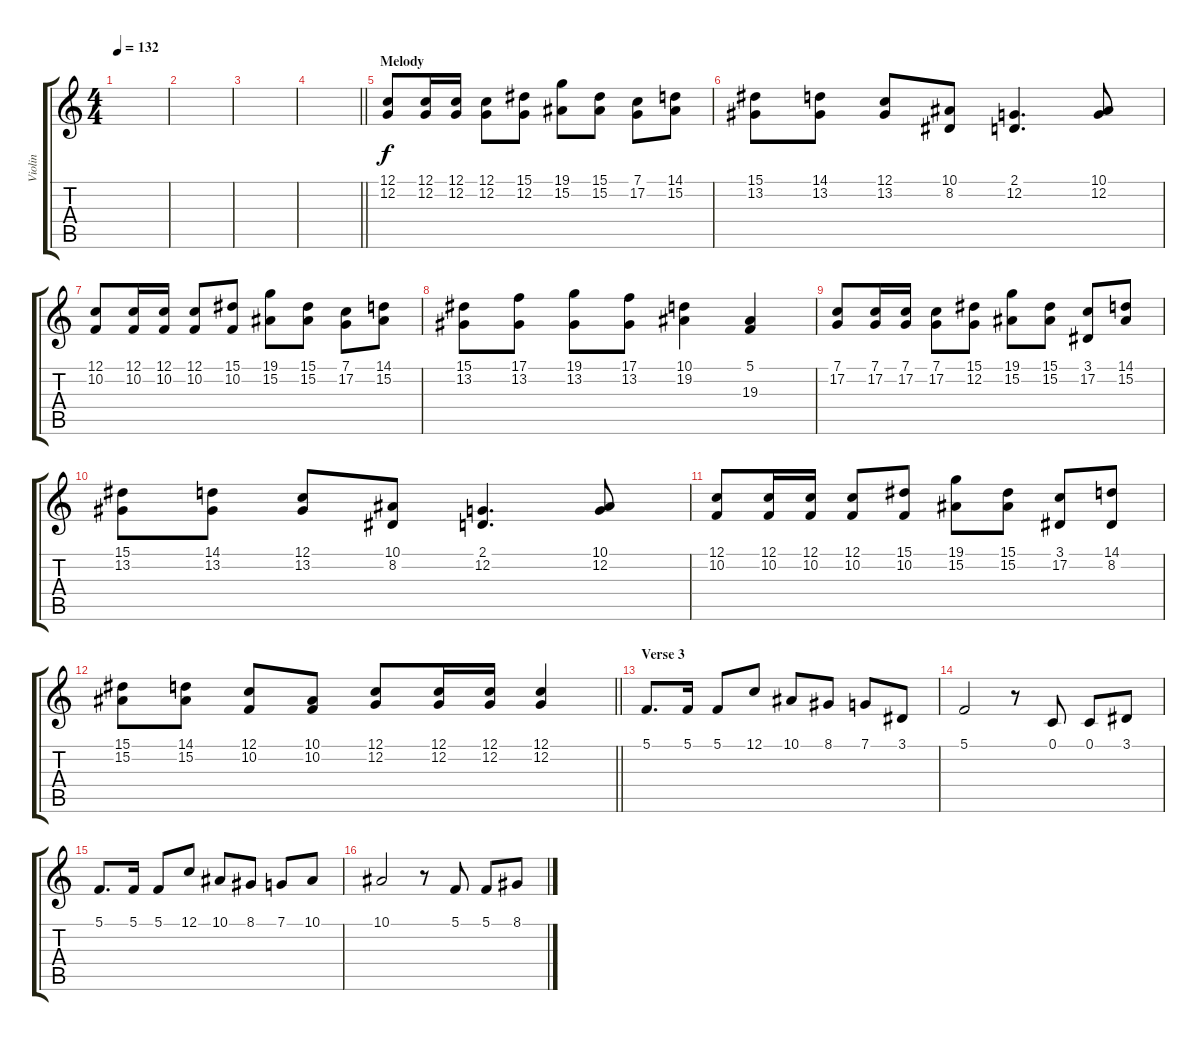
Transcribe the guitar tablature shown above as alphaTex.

\track ("Violin" "Violin") {instrument violin}
\staff {score tabs}
\tuning (C4 G3 Eb3 Bb2 F2 C2) {hide}
\ts (4 4)
\tempo 132
\clef g2
\ks c
|
|
|
\barLineRight lightlight
|
\section ("" "Melody")
(12.1 12.2).8 (12.1 12.2).16 (12.1 12.2).16 (12.1 12.2).8 (15.1 12.2).8 (19.1 15.2).8 (15.1 15.2).8 (7.1 17.2).8 (14.1 15.2).8 |
(15.1 13.2).8 (14.1 13.2).8 (12.1 13.2).8 (10.1 8.2).8 (2.1 12.2).4{d} (10.1 12.2).8 |
(12.1 10.2).8 (12.1 10.2).16 (12.1 10.2).16 (12.1 10.2).8 (15.1 10.2).8 (19.1 15.2).8 (15.1 15.2).8 (7.1 17.2).8 (14.1 15.2).8 |
(15.1 13.2).8 (17.1 13.2).8 (19.1 13.2).8 (17.1 13.2).8 (10.1 19.2).4 (5.1 19.3).4 |
(7.1 17.2).8 (7.1 17.2).16 (7.1 17.2).16 (7.1 17.2).8 (15.1 12.2).8 (19.1 15.2).8 (15.1 15.2).8 (3.1 17.2).8 (14.1 15.2).8 |
(15.1 13.2).8 (14.1 13.2).8 (12.1 13.2).8 (10.1 8.2).8 (2.1 12.2).4{d} (10.1 12.2).8 |
(12.1 10.2).8 (12.1 10.2).16 (12.1 10.2).16 (12.1 10.2).8 (15.1 10.2).8 (19.1 15.2).8 (15.1 15.2).8 (3.1 17.2).8 (14.1 8.2).8 |
\barLineRight lightlight
(15.1 15.2).8 (14.1 15.2).8 (12.1 10.2).8 (10.1 10.2).8 (12.1 12.2).8 (12.1 12.2).16 (12.1 12.2).16 (12.1 12.2).4 |
\section ("" "Verse 3")
5.1.8{d} 5.1.16 5.1.8 12.1.8 10.1.8 8.1.8 7.1.8 3.1.8 |
5.1.2 r.8 0.1.8 0.1.8 3.1.8 |
5.1.8{d} 5.1.16 5.1.8 12.1.8 10.1.8 8.1.8 7.1.8 10.1.8 |
10.1.2 r.8 5.1.8 5.1.8 8.1.8
